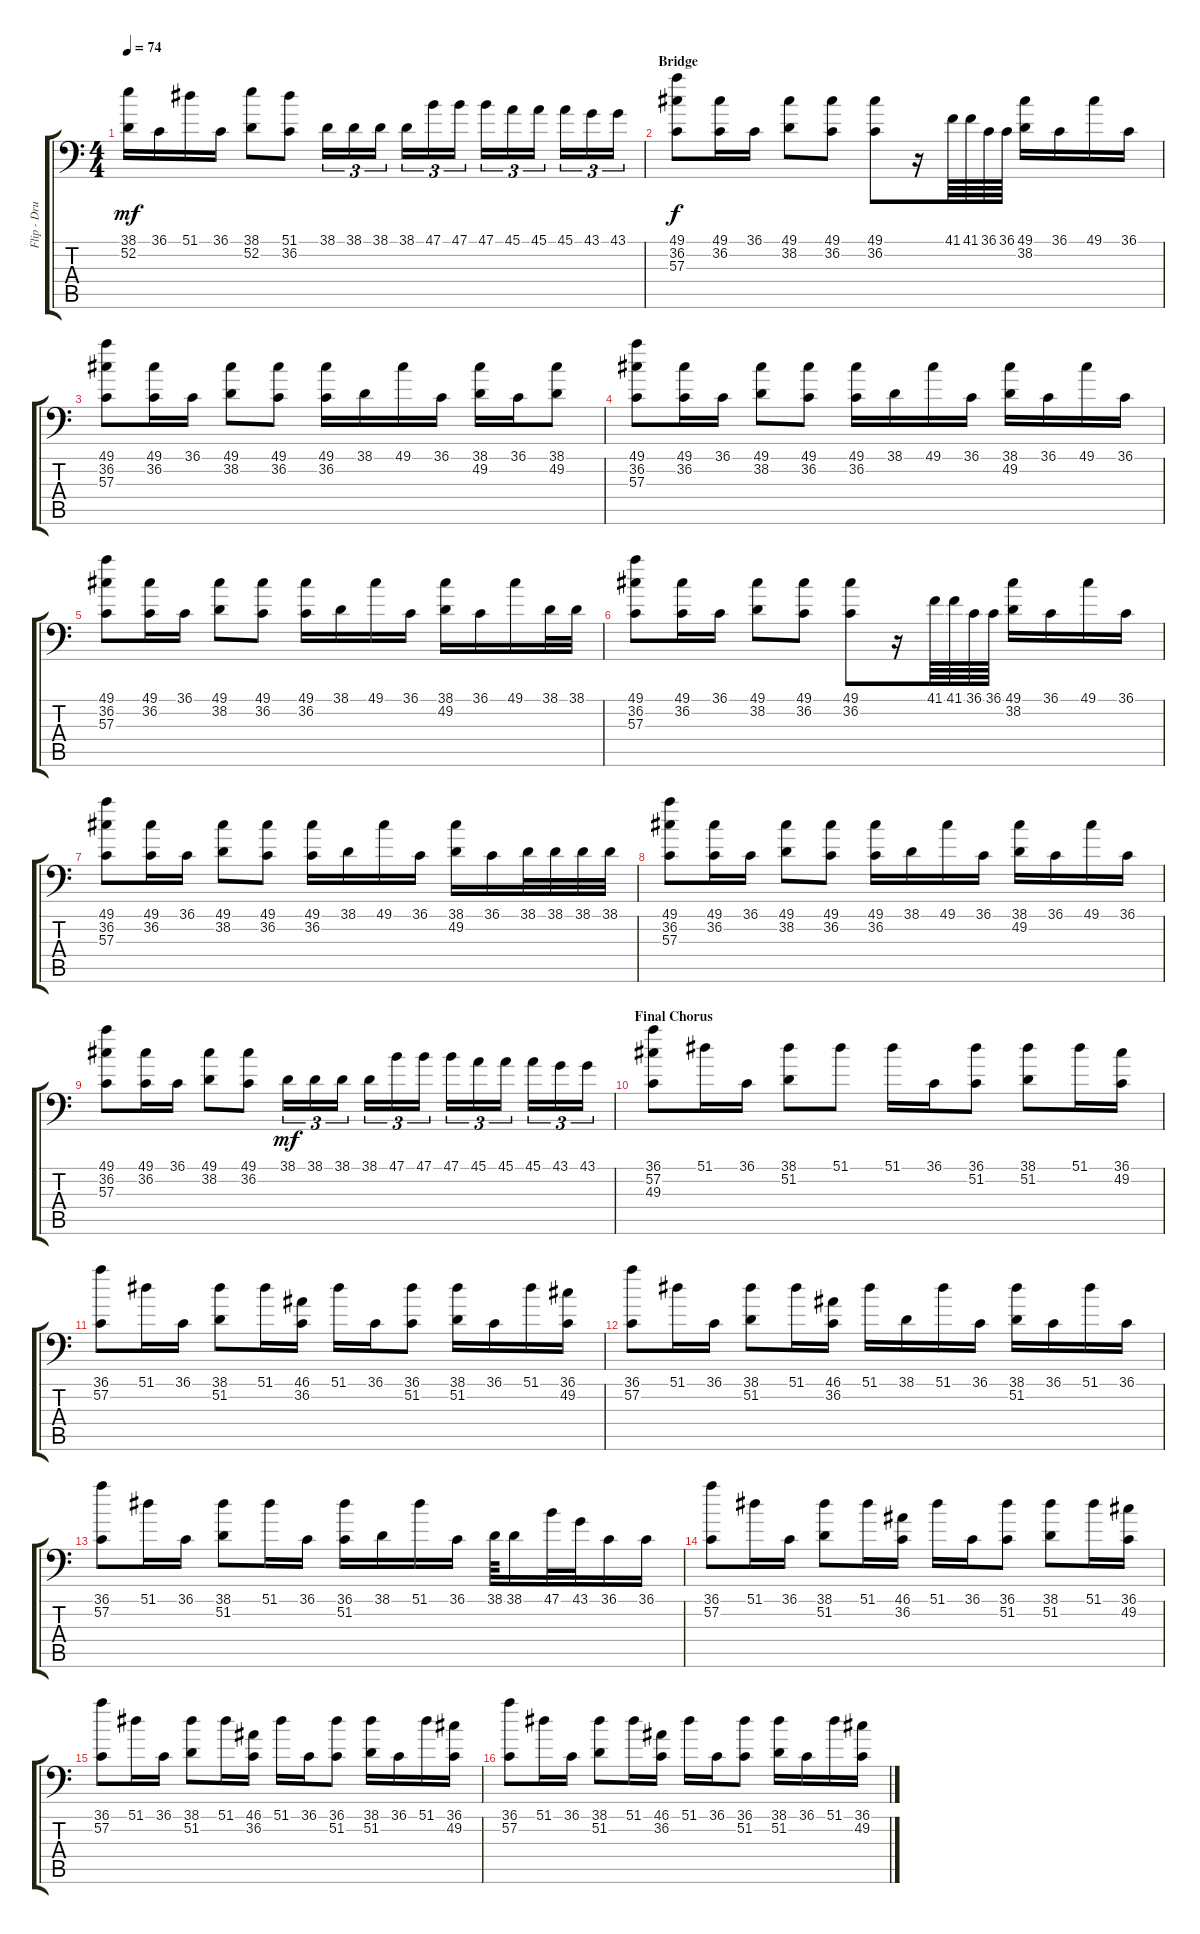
\track ("Flip - Drums" "Flip - Dru") {instrument acousticgrandpiano}
\staff {score tabs}
\tuning (C-1 C-1 C-1 C-1 C-1 C-1) {hide}
\ts (4 4)
\tempo 74
\clef f4
\ks c
(38.1 52.2).16{dy mf} 36.1.16 51.1.16 36.1.16 (38.1 52.2).8 (51.1 36.2).8 38.1.16{tu (3 2)} 38.1.16{tu (3 2)} 38.1.16{tu (3 2)} 38.1.16{tu (3 2)} 47.1.16{tu (3 2)} 47.1.16{tu (3 2)} 47.1.16{tu (3 2)} 45.1.16{tu (3 2)} 45.1.16{tu (3 2)} 45.1.16{tu (3 2)} 43.1.16{tu (3 2)} 43.1.16{tu (3 2)} |
\section ("" "Bridge")
(49.1 36.2 57.3).8{dy f} (49.1 36.2).16 36.1.16 (49.1 38.2).8 (49.1 36.2).8 (49.1 36.2).8 r.16 41.1.64 41.1.64 36.1.64 36.1.64 (49.1 38.2).16 36.1.16 49.1.16 36.1.16 |
(49.1 36.2 57.3).8 (49.1 36.2).16 36.1.16 (49.1 38.2).8 (49.1 36.2).8 (49.1 36.2).16 38.1.16 49.1.16 36.1.16 (38.1 49.2).16 36.1.16 (38.1 49.2).8 |
(49.1 36.2 57.3).8 (49.1 36.2).16 36.1.16 (49.1 38.2).8 (49.1 36.2).8 (49.1 36.2).16 38.1.16 49.1.16 36.1.16 (38.1 49.2).16 36.1.16 49.1.16 36.1.16 |
(49.1 36.2 57.3).8 (49.1 36.2).16 36.1.16 (49.1 38.2).8 (49.1 36.2).8 (49.1 36.2).16 38.1.16 49.1.16 36.1.16 (38.1 49.2).16 36.1.16 49.1.16 38.1.32 38.1.32 |
(49.1 36.2 57.3).8 (49.1 36.2).16 36.1.16 (49.1 38.2).8 (49.1 36.2).8 (49.1 36.2).8 r.16 41.1.64 41.1.64 36.1.64 36.1.64 (49.1 38.2).16 36.1.16 49.1.16 36.1.16 |
(49.1 36.2 57.3).8 (49.1 36.2).16 36.1.16 (49.1 38.2).8 (49.1 36.2).8 (49.1 36.2).16 38.1.16 49.1.16 36.1.16 (38.1 49.2).16 36.1.16 38.1.32 38.1.32 38.1.32 38.1.32 |
(49.1 36.2 57.3).8 (49.1 36.2).16 36.1.16 (49.1 38.2).8 (49.1 36.2).8 (49.1 36.2).16 38.1.16 49.1.16 36.1.16 (38.1 49.2).16 36.1.16 49.1.16 36.1.16 |
(49.1 36.2 57.3).8 (49.1 36.2).16 36.1.16 (49.1 38.2).8 (49.1 36.2).8 38.1.16{tu (3 2) dy mf} 38.1.16{tu (3 2)} 38.1.16{tu (3 2)} 38.1.16{tu (3 2)} 47.1.16{tu (3 2)} 47.1.16{tu (3 2)} 47.1.16{tu (3 2)} 45.1.16{tu (3 2)} 45.1.16{tu (3 2)} 45.1.16{tu (3 2)} 43.1.16{tu (3 2)} 43.1.16{tu (3 2)} |
\section ("" "Final Chorus")
(36.1 57.2 49.3).8 51.1.16 36.1.16 (38.1 51.2).8 51.1.8 51.1.16 36.1.16 (36.1 51.2).8 (38.1 51.2).8 51.1.16 (36.1 49.2).16 |
(36.1 57.2).8 51.1.16 36.1.16 (38.1 51.2).8 51.1.16 (46.1 36.2).16 51.1.16 36.1.16 (36.1 51.2).8 (38.1 51.2).16 36.1.16 51.1.16 (36.1 49.2).16 |
(36.1 57.2).8 51.1.16 36.1.16 (38.1 51.2).8 51.1.16 (46.1 36.2).16 51.1.16 38.1.16 51.1.16 36.1.16 (38.1 51.2).16 36.1.16 51.1.16 36.1.16 |
(36.1 57.2).8 51.1.16 36.1.16 (38.1 51.2).8 51.1.16 36.1.16 (36.1 51.2).16 38.1.16 51.1.16 36.1.16 38.1.64 38.1.16 47.1.32 43.1.32 36.1.16 36.1.16 |
(36.1 57.2).8 51.1.16 36.1.16 (38.1 51.2).8 51.1.16 (46.1 36.2).16 51.1.16 36.1.16 (36.1 51.2).8 (38.1 51.2).8 51.1.16 (36.1 49.2).16 |
(36.1 57.2).8 51.1.16 36.1.16 (38.1 51.2).8 51.1.16 (46.1 36.2).16 51.1.16 36.1.16 (36.1 51.2).8 (38.1 51.2).16 36.1.16 51.1.16 (36.1 49.2).16 |
(36.1 57.2).8 51.1.16 36.1.16 (38.1 51.2).8 51.1.16 (46.1 36.2).16 51.1.16 36.1.16 (36.1 51.2).8 (38.1 51.2).16 36.1.16 51.1.16 (36.1 49.2).16
